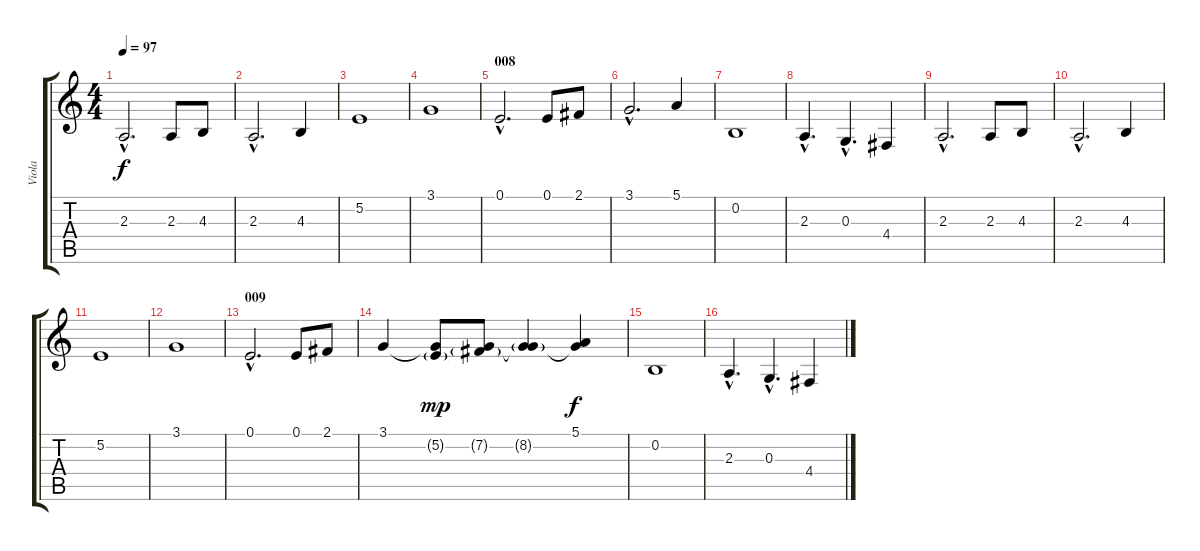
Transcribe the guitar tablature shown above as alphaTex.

\track ("Viola" "Viola") {instrument viola}
\staff {score tabs}
\tuning (E4 B3 G3 D3 A2 E2) {hide}
\ts (4 4)
\tempo 97
\clef g2
\ks c
2.3{hac}.2{d dy f} 2.3.8 4.3.8 |
2.3{hac}.2{d} 4.3.4 |
5.2.1 |
3.1.1 |
\section ("" "008")
0.1{hac}.2{d} 0.1.8 2.1.8 |
3.1{hac}.2{d} 5.1.4 |
0.2.1 |
2.3{hac}.4{d} 0.3{hac}.4{d} 4.4.4 |
2.3{hac}.2{d} 2.3.8 4.3.8 |
2.3{hac}.2{d} 4.3.4 |
5.2.1 |
3.1.1 |
\section ("" "009")
0.1{hac}.2{d} 0.1.8 2.1.8 |
3.1.4 (3.1{t} 5.2{g}).8{dy mp} (3.1{t} 7.2{g}).8 (3.1{t} 8.2{g}).4 (5.1 8.2{t}).4{dy f} |
0.2.1 |
2.3{hac}.4{d} 0.3{hac}.4{d} 4.4.4
